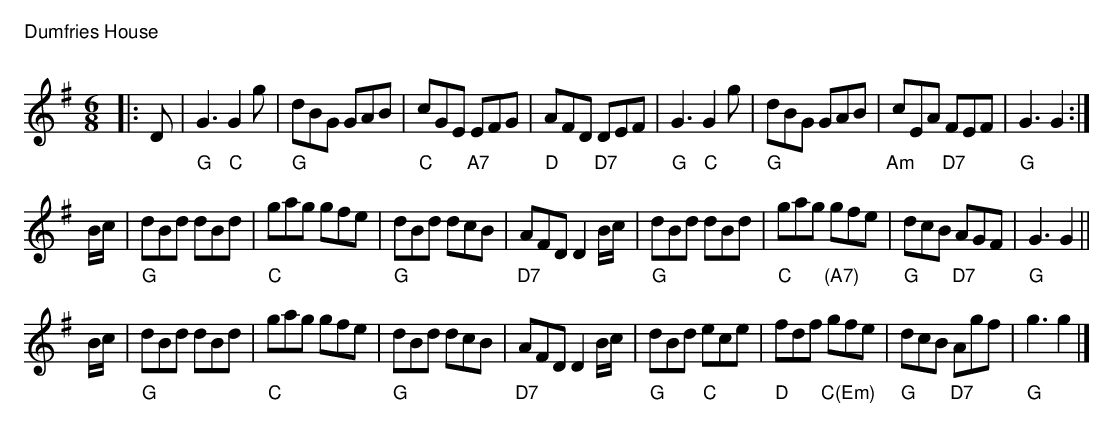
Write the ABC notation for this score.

X:1
T:Dumfries House
C:
M:6/8
L:1/8
K:G
V:1 gchord=down
|:D|"G"G3 "C"G2g | "G"dBG GAB | "C"cGE "A7"EFG | "D"AFD "D7"DEF | "G"G3 "C"G2g | "G"dBG GAB | "Am"cEA "D7"FEF | "G"G3G2:|
B/c/|"G"dBd dBd | "C"gag gfe | "G"dBd dcB | "D7"AFD D2B/c/ | "G"dBd dBd | "C"gag "(A7)"gfe | "G"dcB "D7"AGF | "G"G3G2||
B/c/|"G"dBd dBd | "C"gag gfe | "G"dBd dcB | "D7"AFD D2B/c/ | "G"dBd "C"ece | "D"fdf "C(Em)"gfe |"G"dcB "D7"Agf | "G"g3g2|]
